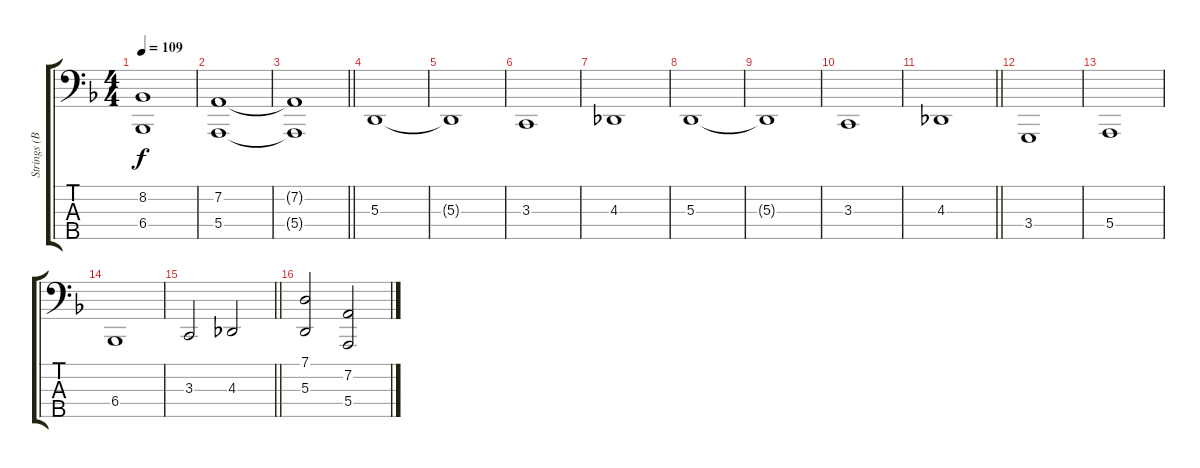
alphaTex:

\track ("Strings (Bajas)" "Strings (B") {instrument stringensemble1}
\staff {score tabs}
\tuning (G2 D2 A1 E1 B0) {hide}
\ts (4 4)
\tempo 109
\clef f4
\ks dminor
(8.2{t} 6.4{t}).1{dy f} |
(7.2 5.4).1 |
\barLineRight lightlight
(7.2{t} 5.4{t}).1 |
5.3.1 |
5.3{t}.1 |
3.3.1 |
4.3.1 |
5.3.1 |
5.3{t}.1 |
3.3.1 |
\barLineRight lightlight
4.3.1 |
3.4.1 |
5.4.1 |
6.4.1 |
\barLineRight lightlight
3.3.2 4.3.2 |
(7.1 5.3).2 (7.2 5.4).2
